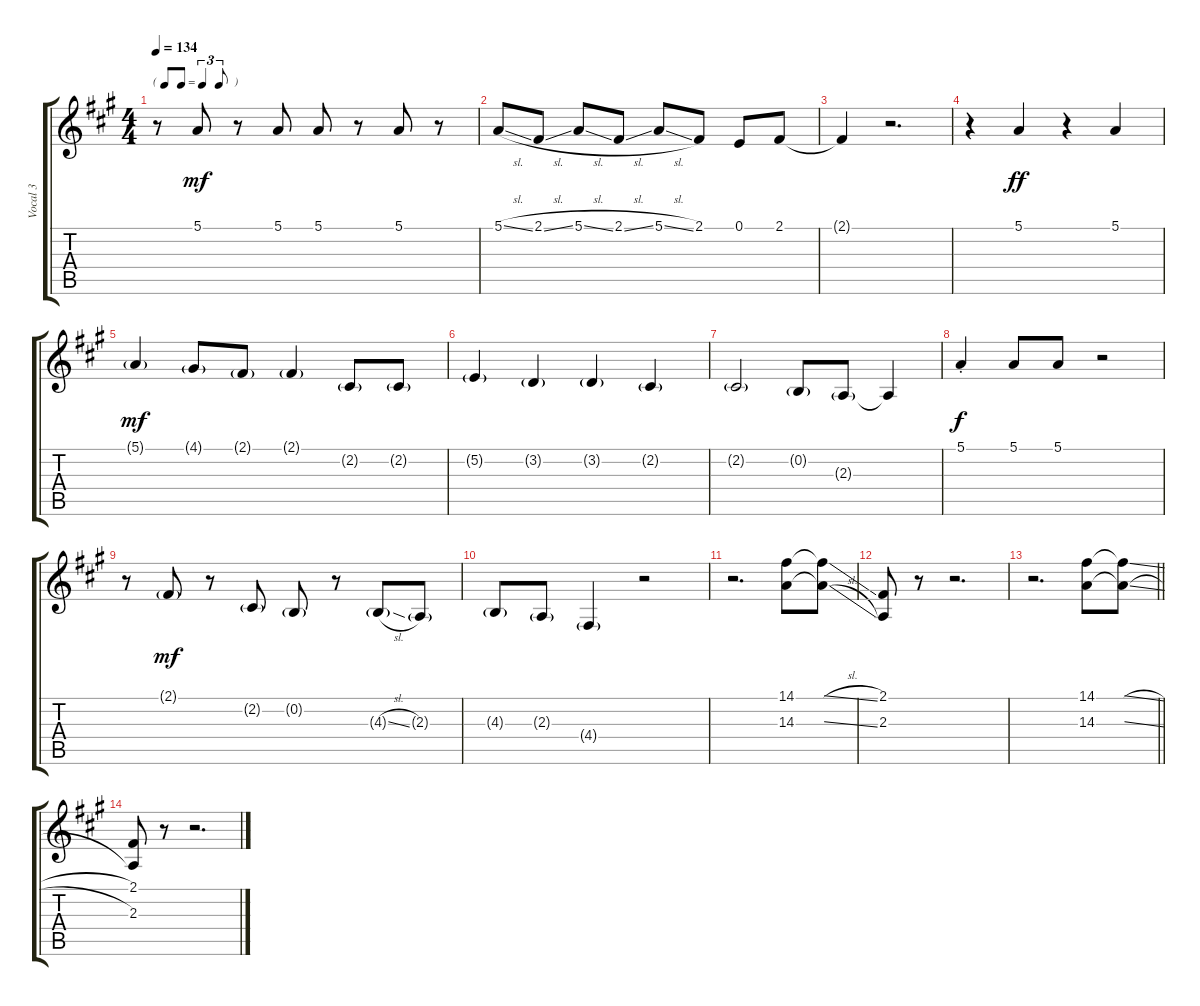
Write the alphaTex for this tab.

\track ("Vocal 3" "Vocal 3") {instrument altosax}
\staff {score tabs}
\tuning (E4 B3 G3 D3 A2 E2) {hide}
\ts (4 4)
\tf triplet8th
\tempo 134
\clef g2
\ks f#minor
r.8{dy mf} 5.1.8 r.8 5.1.8 5.1.8 r.8 5.1.8 r.8 |
5.1{sl}.8 2.1{sl}.8 5.1{sl}.8 2.1{sl}.8 5.1{sl}.8 2.1.8 0.1.8 2.1.8 |
2.1{t}.4 r.2{d} |
r.4 5.1.4{dy ff} r.4 5.1.4 |
5.1{g}.4{dy mf} 4.1{g}.8 2.1{g}.8 2.1{g}.4 2.2{g}.8 2.2{g}.8 |
5.2{g}.4 3.2{g}.4 3.2{g}.4 2.2{g}.4 |
2.2{g}.2 0.2{g}.8 2.3{g}.8 2.3{t}.4 |
5.1{st}.4{dy f} 5.1.8 5.1.8 r.2 |
r.8 2.1{g}.8{dy mf} r.8 2.2{g}.8 0.2{g}.8 r.8 4.3{sl g}.8 2.3{g}.8 |
4.3{g}.8 2.3{g}.8 4.4{g}.4 r.2 |
r.2{d} (14.1 14.3).8 (14.1{sl t} 14.3{sl t}).8{volume 2} |
(2.1 2.3).8 r.8 r.2{d} |
\barLineRight lightlight
r.2{d volume 11} (14.1 14.3).8 (14.1{sl t} 14.3{sl t}).8{volume 2} |
(2.1 2.3).8 r.8 r.2{d}
